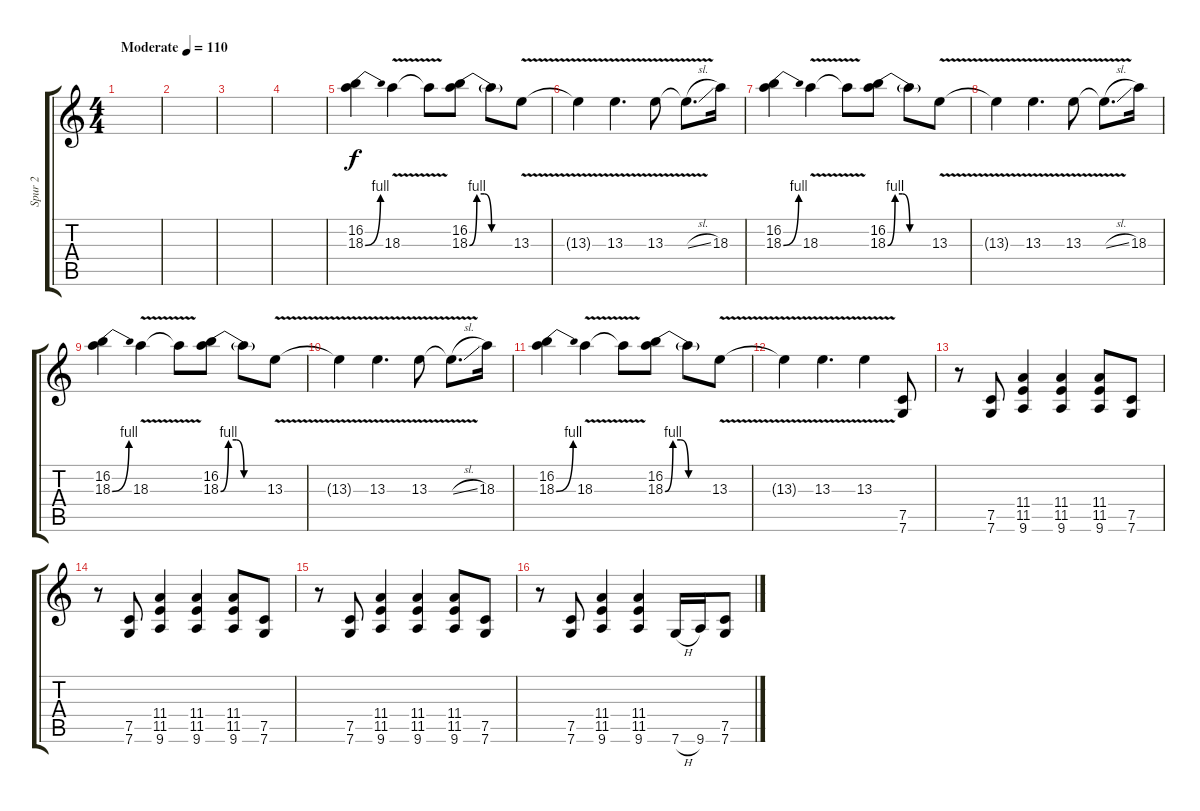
\track ("Spur 2" "Spur 2") {instrument distortionguitar}
\staff {score tabs}
\tuning (C4 G3 Eb3 Bb2 F2 C2) {hide}
\ts (4 4)
\tempo (110 "Moderate")
\clef g2
\ks c
|
|
|
|
(16.2 18.3{be (bend 0 0 60 4)}).4 18.3{v}.4 18.3{t}.8 (16.2 18.3{be (custom 0 0 10 4 20 4 30 0 60 0)}).8 18.3{t}.8 13.3{v}.8 |
13.3{t}.4 13.3{v}.4{d} 13.3{v}.8 13.3{sl t}.8{d} 18.3.16 |
(16.2 18.3{be (bend 0 0 60 4)}).4 18.3{v}.4 18.3{t}.8 (16.2 18.3{be (custom 0 0 10 4 20 4 30 0 60 0)}).8 18.3{t}.8 13.3{v}.8 |
13.3{t}.4 13.3{v}.4{d} 13.3{v}.8 13.3{sl t}.8{d} 18.3.16 |
(16.2 18.3{be (bend 0 0 60 4)}).4 18.3{v}.4 18.3{t}.8 (16.2 18.3{be (custom 0 0 10 4 20 4 30 0 60 0)}).8 18.3{t}.8 13.3{v}.8 |
13.3{t}.4 13.3{v}.4{d} 13.3{v}.8 13.3{sl t}.8{d} 18.3.16 |
(16.2 18.3{be (bend 0 0 60 4)}).4 18.3{v}.4 18.3{t}.8 (16.2 18.3{be (custom 0 0 10 4 20 4 30 0 60 0)}).8 18.3{t}.8 13.3{v}.8 |
13.3{t}.4 13.3{v}.4{d} 13.3{v}.4 (7.5 7.6).8 |
r.8 (7.5 7.6).8 (11.4 11.5 9.6).4 (11.4 11.5 9.6).4 (11.4 11.5 9.6).8 (7.5 7.6).8 |
r.8 (7.5 7.6).8 (11.4 11.5 9.6).4 (11.4 11.5 9.6).4 (11.4 11.5 9.6).8 (7.5 7.6).8 |
r.8 (7.5 7.6).8 (11.4 11.5 9.6).4 (11.4 11.5 9.6).4 (11.4 11.5 9.6).8 (7.5 7.6).8 |
r.8 (7.5 7.6).8 (11.4 11.5 9.6).4 (11.4 11.5 9.6).4 7.6{h}.16 9.6.16 (7.5 7.6).8
